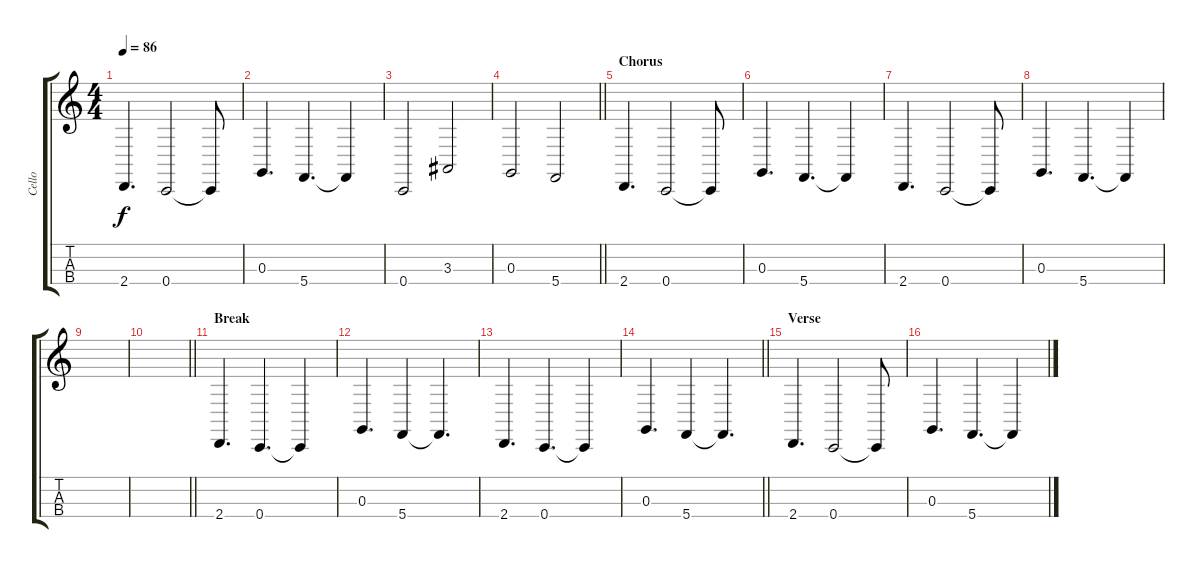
\track ("Cello" "Cello") {instrument cello}
\staff {score tabs}
\tuning (A3 D3 G2 C2) {hide}
\ts (4 4)
\tempo 86
\clef g2
\ks c
2.4.4{d dy f} 0.4.2 0.4{t}.8 |
0.3.4{d} 5.4.4{d} 5.4{t}.4 |
0.4.2 3.3.2 |
\barLineRight lightlight
0.3.2 5.4.2 |
\section ("" "Chorus")
2.4.4{d} 0.4.2 0.4{t}.8 |
0.3.4{d} 5.4.4{d} 5.4{t}.4 |
2.4.4{d} 0.4.2 0.4{t}.8 |
0.3.4{d} 5.4.4{d} 5.4{t}.4 |
|
\barLineRight lightlight
|
\section ("" "Break")
2.4.4{d} 0.4.4{d} 0.4{t}.4 |
0.3.4{d} 5.4.4 5.4{t}.4{d} |
2.4.4{d} 0.4.4{d} 0.4{t}.4 |
\barLineRight lightlight
0.3.4{d} 5.4.4 5.4{t}.4{d} |
\section ("" "Verse")
2.4.4{d} 0.4.2 0.4{t}.8 |
0.3.4{d} 5.4.4{d} 5.4{t}.4
